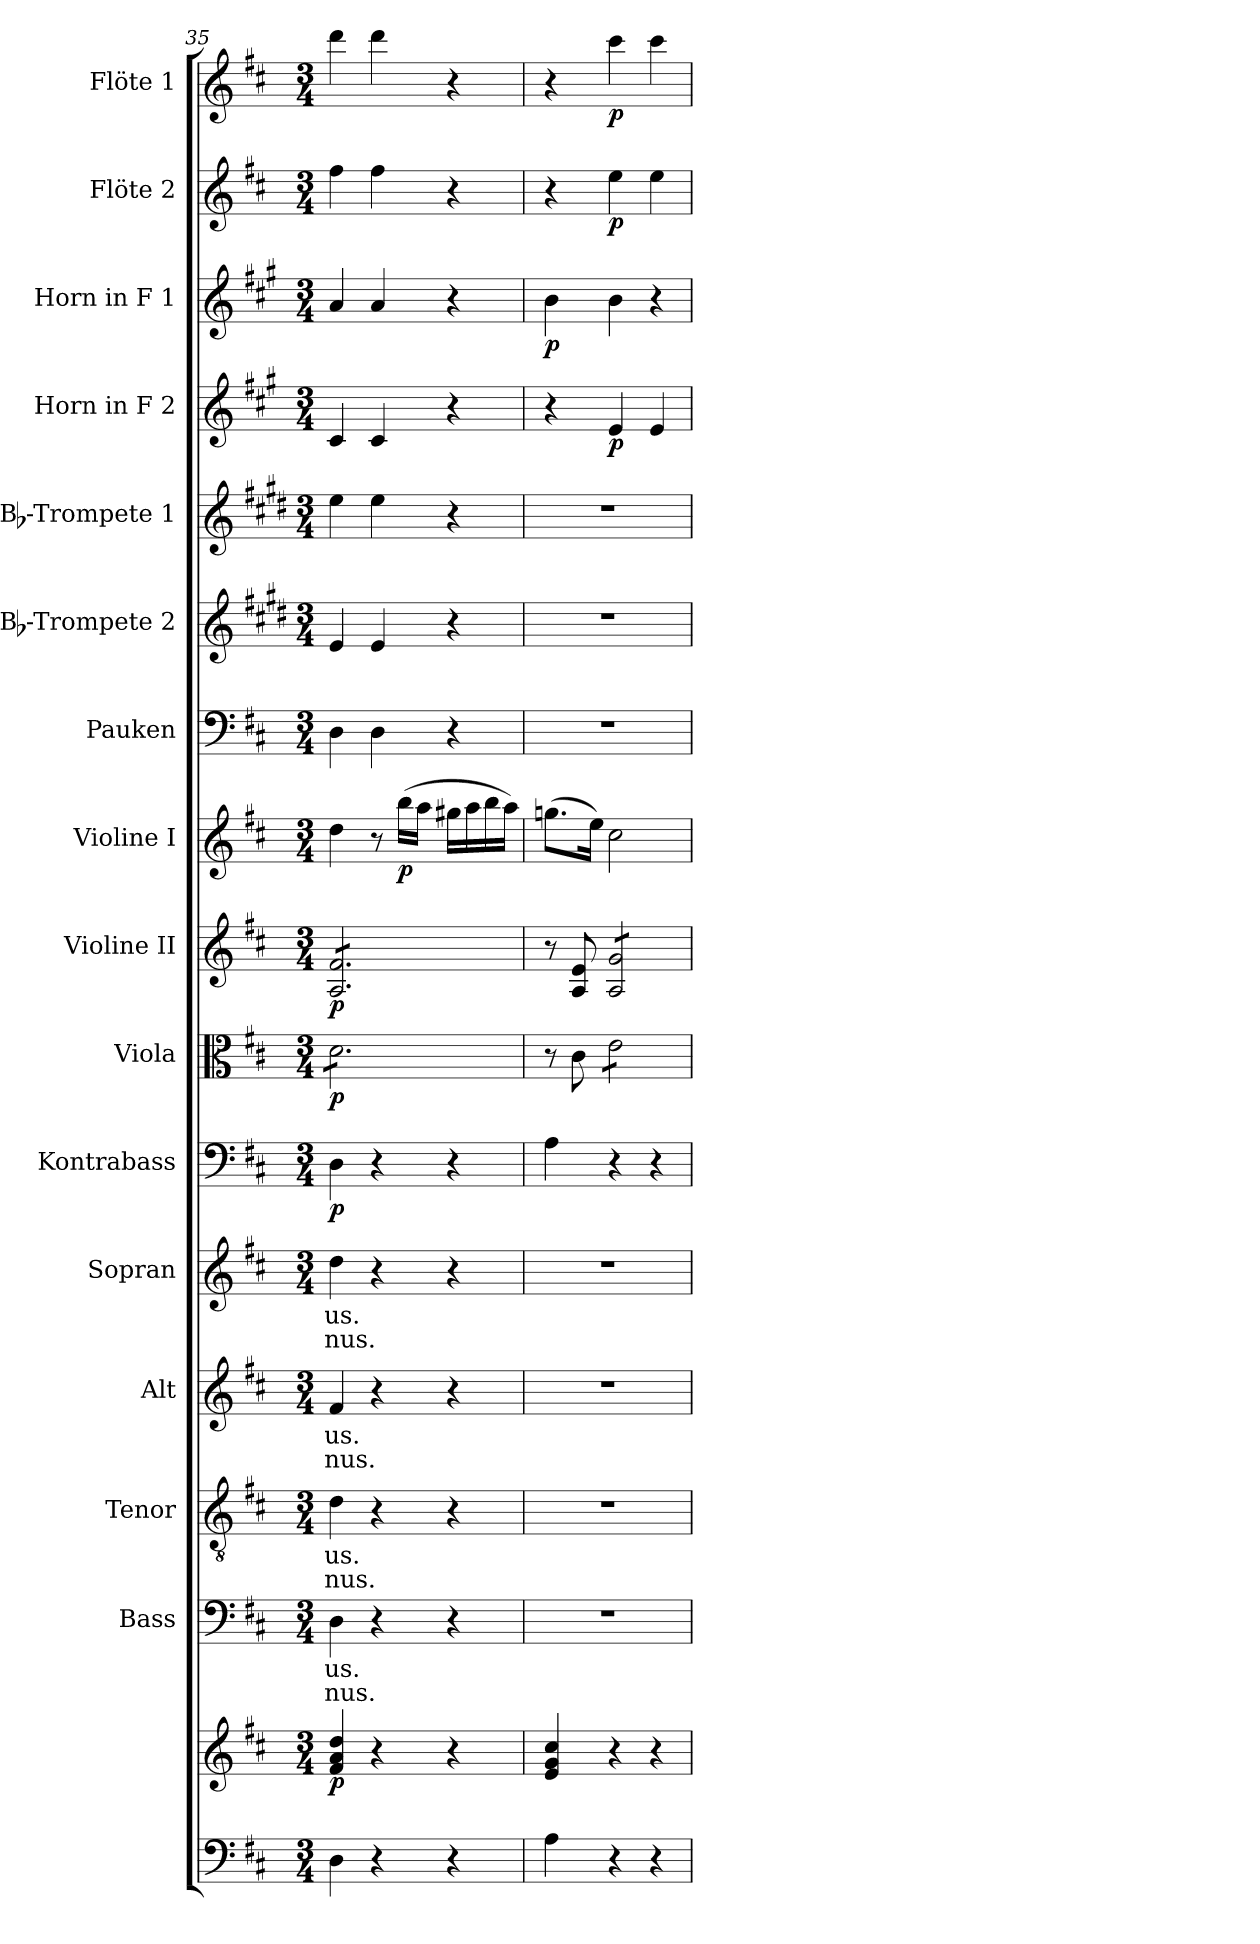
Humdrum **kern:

**kern	**kern	**dynam	**kern	**text	**text	**kern	**text	**text	**kern	**text	**text	**kern	**text	**text	**kern	**dynam	**kern	**dynam	**kern	**dynam	**kern	**dynam	**kern	**kern	**kern	**kern	**dynam	**kern	**dynam	**kern	**dynam	**kern	**dynam
*part16	*part16	*part16	*part15	*part15	*part15	*part14	*part14	*part14	*part13	*part13	*part13	*part12	*part12	*part12	*part11	*part11	*part10	*part10	*part9	*part9	*part8	*part8	*part7	*part6	*part5	*part4	*part4	*part3	*part3	*part2	*part2	*part1	*part1
*staff17	*staff16	*staff16/17	*staff15	*staff15	*staff15	*staff14	*staff14	*staff14	*staff13	*staff13	*staff13	*staff12	*staff12	*staff12	*staff11	*staff11	*staff10	*staff10	*staff9	*staff9	*staff8	*staff8	*staff7	*staff6	*staff5	*staff4	*staff4	*staff3	*staff3	*staff2	*staff2	*staff1	*staff1
*	*	*	*I"Bass	*	*	*I"Tenor	*	*	*I"Alt	*	*	*I"Sopran	*	*	*I"Kontrabass	*	*I"Viola	*	*I"Violine II	*	*I"Violine I	*	*I"Pauken	*I"Bb-Trompete 2	*I"Bb-Trompete 1	*I"Horn in F 2	*	*I"Horn in F 1	*	*I"Flöte 2	*	*I"Flöte 1	*
*	*	*	*I'B.	*	*	*I'T.	*	*	*I'A.	*	*	*I'S.	*	*	*I'Kb.	*	*I'Vla.	*	*I'Vl. II	*	*I'Vl. I	*	*I'Pk.	*I'Bb Trp. 2	*I'Bb Trp. 1	*	*	*	*	*I'Fl. 2	*	*I'Fl. 1	*
*clefF4	*clefG2	*	*clefF4	*	*	*clefGv2	*	*	*clefG2	*	*	*clefG2	*	*	*clefF4	*	*clefC3	*	*clefG2	*	*clefG2	*	*clefF4	*clefG2	*clefG2	*clefG2	*	*clefG2	*	*clefG2	*	*clefG2	*
*	*	*	*	*	*	*	*	*	*	*	*	*	*	*	*ITrd7c12	*	*	*	*	*	*	*	*	*ITrd1c2	*ITrd1c2	*ITrd4c7	*	*ITrd4c7	*	*	*	*	*
*k[f#c#]	*k[f#c#]	*	*k[f#c#]	*	*	*k[f#c#]	*	*	*k[f#c#]	*	*	*k[f#c#]	*	*	*k[f#c#]	*	*k[f#c#]	*	*k[f#c#]	*	*k[f#c#]	*	*k[f#c#]	*k[f#c#]	*k[f#c#]	*k[f#c#]	*	*k[f#c#]	*	*k[f#c#]	*	*k[f#c#]	*
*D:	*D:	*	*D:	*	*	*D:	*	*	*D:	*	*	*D:	*	*	*D:	*	*D:	*	*D:	*	*D:	*	*D:	*D:	*D:	*D:	*	*D:	*	*D:	*	*D:	*
*M3/4	*M3/4	*	*M3/4	*	*	*M3/4	*	*	*M3/4	*	*	*M3/4	*	*	*M3/4	*	*M3/4	*	*M3/4	*	*M3/4	*	*M3/4	*M3/4	*M3/4	*M3/4	*	*M3/4	*	*M3/4	*	*M3/4	*
=35	=35	=35	=35	=35	=35	=35	=35	=35	=35	=35	=35	=35	=35	=35	=35	=35	=35	=35	=35	=35	=35	=35	=35	=35	=35	=35	=35	=35	=35	=35	=35	=35	=35
!	!	!LO:DY:b	!	!LO:LY:b	!LO:LY:b	!	!LO:LY:b	!LO:LY:b	!	!LO:LY:b	!LO:LY:b	!	!LO:LY:b	!LO:LY:b	!	!LO:DY:b	!	!LO:DY:b	!	!LO:DY:b	!	!	!	!	!	!	!	!	!	!	!	!	!
*	*	*	*	*	*	*	*	*	*	*	*	*	*	*	*	*	*tremolo	*	*	*	*	*	*	*	*	*	*	*	*	*	*	*	*
*	*	*	*	*	*	*	*	*	*	*	*	*	*	*	*	*	*	*	*tremolo	*	*	*	*	*	*	*	*	*	*	*	*	*	*
4D\	4f#/ 4a/ 4dd/	p	4D\	-us.	-nus.	4d\	-us.	-nus.	4f#/	-us.	-nus.	4dd\	-us.	-nus.	4DD\	p	8d\L	p	8A/ 8f#/L	p	4dd\	.	4D\	4d/	4dd\	4F#/	.	4d/	.	4ff#\	.	4ddd\	.
.	.	.	.	.	.	.	.	.	.	.	.	.	.	.	.	.	8d\	.	8A/ 8f#/	.	.	.	.	.	.	.	.	.	.	.	.	.	.
4r	4r	.	4r	.	.	4r	.	.	4r	.	.	4r	.	.	4r	.	8d\	.	8A/ 8f#/	.	8r	.	4D\	4d/	4dd\	4F#/	.	4d/	.	4ff#\	.	4ddd\	.
!	!	!	!	!	!	!	!	!	!	!	!	!	!	!	!	!	!	!	!	!	!	!LO:DY:b	!	!	!	!	!	!	!	!	!	!	!
.	.	.	.	.	.	.	.	.	.	.	.	.	.	.	.	.	8d\	.	8A/ 8f#/	.	(>16bb\LL	p	.	.	.	.	.	.	.	.	.	.	.
.	.	.	.	.	.	.	.	.	.	.	.	.	.	.	.	.	.	.	.	.	16aa\JJ	.	.	.	.	.	.	.	.	.	.	.	.
4r	4r	.	4r	.	.	4r	.	.	4r	.	.	4r	.	.	4r	.	8d\	.	8A/ 8f#/	.	16gg#X\LL	.	4r	4r	4r	4r	.	4r	.	4r	.	4r	.
.	.	.	.	.	.	.	.	.	.	.	.	.	.	.	.	.	.	.	.	.	16aa\	.	.	.	.	.	.	.	.	.	.	.	.
.	.	.	.	.	.	.	.	.	.	.	.	.	.	.	.	.	8d\J	.	8A/ 8f#/J	.	16bb\	.	.	.	.	.	.	.	.	.	.	.	.
*	*	*	*	*	*	*	*	*	*	*	*	*	*	*	*	*	*	*	*Xtremolo	*	*	*	*	*	*	*	*	*	*	*	*	*	*
*	*	*	*	*	*	*	*	*	*	*	*	*	*	*	*	*	*Xtremolo	*	*	*	*	*	*	*	*	*	*	*	*	*	*	*	*
.	.	.	.	.	.	.	.	.	.	.	.	.	.	.	.	.	.	.	.	.	16aa\JJ)	.	.	.	.	.	.	.	.	.	.	.	.
=36	=36	=36	=36	=36	=36	=36	=36	=36	=36	=36	=36	=36	=36	=36	=36	=36	=36	=36	=36	=36	=36	=36	=36	=36	=36	=36	=36	=36	=36	=36	=36	=36	=36
!	!	!	!	!	!	!	!	!	!	!	!	!	!	!	!	!	!	!	!	!	!	!	!	!	!	!	!	!	!LO:DY:b	!	!	!	!
4A\	4e/ 4g/ 4cc#/	.	2.r	.	.	2.r	.	.	2.r	.	.	2.r	.	.	4AA\	.	8r	.	8r	.	(>8.ggn\L	.	2.r	2.r	2.r	4r	.	4e\	p	4r	.	4r	.
.	.	.	.	.	.	.	.	.	.	.	.	.	.	.	.	.	8c#\	.	8A/ 8e/	.	.	.	.	.	.	.	.	.	.	.	.	.	.
.	.	.	.	.	.	.	.	.	.	.	.	.	.	.	.	.	.	.	.	.	16ee\Jk)	.	.	.	.	.	.	.	.	.	.	.	.
!	!	!	!	!	!	!	!	!	!	!	!	!	!	!	!	!	!	!	!	!	!	!	!	!	!	!	!LO:DY:b	!	!	!	!LO:DY:b	!	!LO:DY:b
*	*	*	*	*	*	*	*	*	*	*	*	*	*	*	*	*	*tremolo	*	*	*	*	*	*	*	*	*	*	*	*	*	*	*	*
*	*	*	*	*	*	*	*	*	*	*	*	*	*	*	*	*	*	*	*tremolo	*	*	*	*	*	*	*	*	*	*	*	*	*	*
4r	4r	.	.	.	.	.	.	.	.	.	.	.	.	.	4r	.	8e\L	.	8A/ 8g/L	.	2cc#\	.	.	.	.	4A/	p	4e\	.	4ee\	p	4ccc#\	p
.	.	.	.	.	.	.	.	.	.	.	.	.	.	.	.	.	8e\	.	8A/ 8g/	.	.	.	.	.	.	.	.	.	.	.	.	.	.
4r	4r	.	.	.	.	.	.	.	.	.	.	.	.	.	4r	.	8e\	.	8A/ 8g/	.	.	.	.	.	.	4A/	.	4r	.	4ee\	.	4ccc#\	.
.	.	.	.	.	.	.	.	.	.	.	.	.	.	.	.	.	8e\J	.	8A/ 8g/J	.	.	.	.	.	.	.	.	.	.	.	.	.	.
*	*	*	*	*	*	*	*	*	*	*	*	*	*	*	*	*	*	*	*Xtremolo	*	*	*	*	*	*	*	*	*	*	*	*	*	*
*	*	*	*	*	*	*	*	*	*	*	*	*	*	*	*	*	*Xtremolo	*	*	*	*	*	*	*	*	*	*	*	*	*	*	*	*
=	=	=	=	=	=	=	=	=	=	=	=	=	=	=	=	=	=	=	=	=	=	=	=	=	=	=	=	=	=	=	=	=	=
*-	*-	*-	*-	*-	*-	*-	*-	*-	*-	*-	*-	*-	*-	*-	*-	*-	*-	*-	*-	*-	*-	*-	*-	*-	*-	*-	*-	*-	*-	*-	*-	*-	*-
